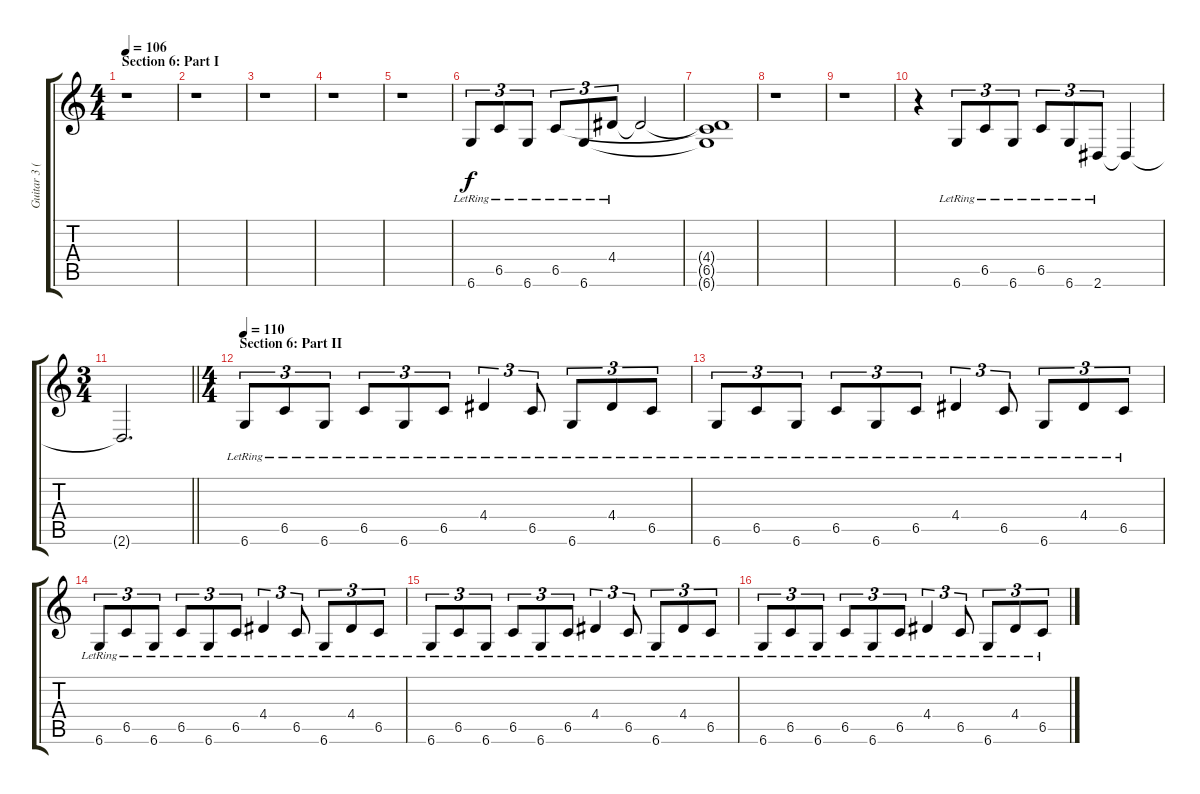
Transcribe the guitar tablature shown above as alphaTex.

\track ("Guitar 3 (Clean)" "Guitar 3 (") {instrument electricguitarjazz}
\staff {score tabs}
\tuning (Db4 Ab3 E3 B2 Gb2 Db2) {hide}
\ts (4 4)
\section ("" "Section 6: Part I")
\tempo 106
\clef g2
\ks c
r.1{dy f} |
r.1 |
r.1 |
r.1 |
r.1 |
6.6{lr}.8{tu (3 2)} 6.5{lr}.8{tu (3 2)} 6.6{lr}.8{tu (3 2)} 6.5{lr}.8{tu (3 2)} 6.6{lr}.8{tu (3 2)} 4.4{lr}.8{tu (3 2)} 4.4{t}.2 |
(4.4{t} 6.5{t} 6.6{t}).1 |
r.1 |
r.1 |
r.4 6.6{lr}.8{tu (3 2)} 6.5{lr}.8{tu (3 2)} 6.6{lr}.8{tu (3 2)} 6.5{lr}.8{tu (3 2)} 6.6{lr}.8{tu (3 2)} 2.6{lr}.8{tu (3 2)} 2.6{t}.4 |
\ts (3 4)
\barLineRight lightlight
2.6{t}.2{d} |
\ts (4 4)
\section ("" "Section 6: Part II")
\tempo 110
6.6{lr}.8{tu (3 2) balance 4} 6.5{lr}.8{tu (3 2)} 6.6{lr}.8{tu (3 2)} 6.5{lr}.8{tu (3 2)} 6.6{lr}.8{tu (3 2)} 6.5{lr}.8{tu (3 2)} 4.4{lr}.4{tu (3 2)} 6.5{lr}.8{tu (3 2)} 6.6{lr}.8{tu (3 2)} 4.4{lr}.8{tu (3 2)} 6.5{lr}.8{tu (3 2)} |
6.6{lr}.8{tu (3 2)} 6.5{lr}.8{tu (3 2)} 6.6{lr}.8{tu (3 2)} 6.5{lr}.8{tu (3 2)} 6.6{lr}.8{tu (3 2)} 6.5{lr}.8{tu (3 2)} 4.4{lr}.4{tu (3 2)} 6.5{lr}.8{tu (3 2)} 6.6{lr}.8{tu (3 2)} 4.4{lr}.8{tu (3 2)} 6.5{lr}.8{tu (3 2)} |
6.6{lr}.8{tu (3 2)} 6.5{lr}.8{tu (3 2)} 6.6{lr}.8{tu (3 2)} 6.5{lr}.8{tu (3 2)} 6.6{lr}.8{tu (3 2)} 6.5{lr}.8{tu (3 2)} 4.4{lr}.4{tu (3 2)} 6.5{lr}.8{tu (3 2)} 6.6{lr}.8{tu (3 2)} 4.4{lr}.8{tu (3 2)} 6.5{lr}.8{tu (3 2)} |
6.6{lr}.8{tu (3 2)} 6.5{lr}.8{tu (3 2)} 6.6{lr}.8{tu (3 2)} 6.5{lr}.8{tu (3 2)} 6.6{lr}.8{tu (3 2)} 6.5{lr}.8{tu (3 2)} 4.4{lr}.4{tu (3 2)} 6.5{lr}.8{tu (3 2)} 6.6{lr}.8{tu (3 2)} 4.4{lr}.8{tu (3 2)} 6.5{lr}.8{tu (3 2)} |
6.6{lr}.8{tu (3 2)} 6.5{lr}.8{tu (3 2)} 6.6{lr}.8{tu (3 2)} 6.5{lr}.8{tu (3 2)} 6.6{lr}.8{tu (3 2)} 6.5{lr}.8{tu (3 2)} 4.4{lr}.4{tu (3 2)} 6.5{lr}.8{tu (3 2)} 6.6{lr}.8{tu (3 2)} 4.4{lr}.8{tu (3 2)} 6.5{lr}.8{tu (3 2)}
